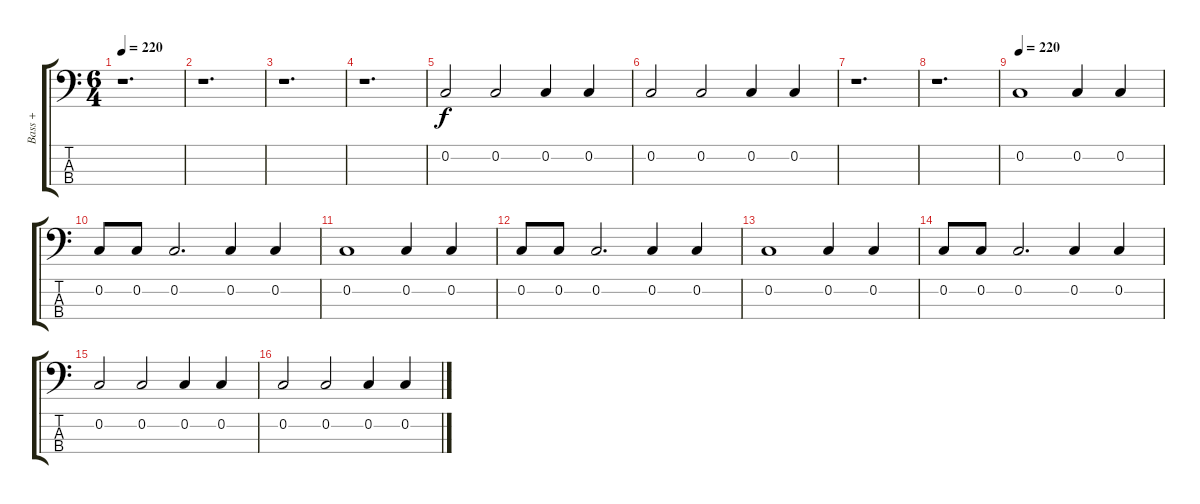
\track ("Bass +" "Bass +") {instrument electricbasspick}
\staff {score tabs}
\tuning (F2 C2 G1 D1) {hide}
\ts (6 4)
\tempo 220
\clef f4
\ks c
r.1{d dy f} |
r.1{d} |
r.1{d} |
r.1{d} |
0.2.2 0.2.2 0.2.4 0.2.4 |
0.2.2 0.2.2 0.2.4 0.2.4 |
r.1{d} |
r.1{d} |
\tempo 220
0.2.1 0.2.4 0.2.4 |
0.2.8 0.2.8 0.2.2{d} 0.2.4 0.2.4 |
0.2.1 0.2.4 0.2.4 |
0.2.8 0.2.8 0.2.2{d} 0.2.4 0.2.4 |
0.2.1 0.2.4 0.2.4 |
0.2.8 0.2.8 0.2.2{d} 0.2.4 0.2.4 |
0.2.2 0.2.2 0.2.4 0.2.4 |
0.2.2 0.2.2 0.2.4 0.2.4
